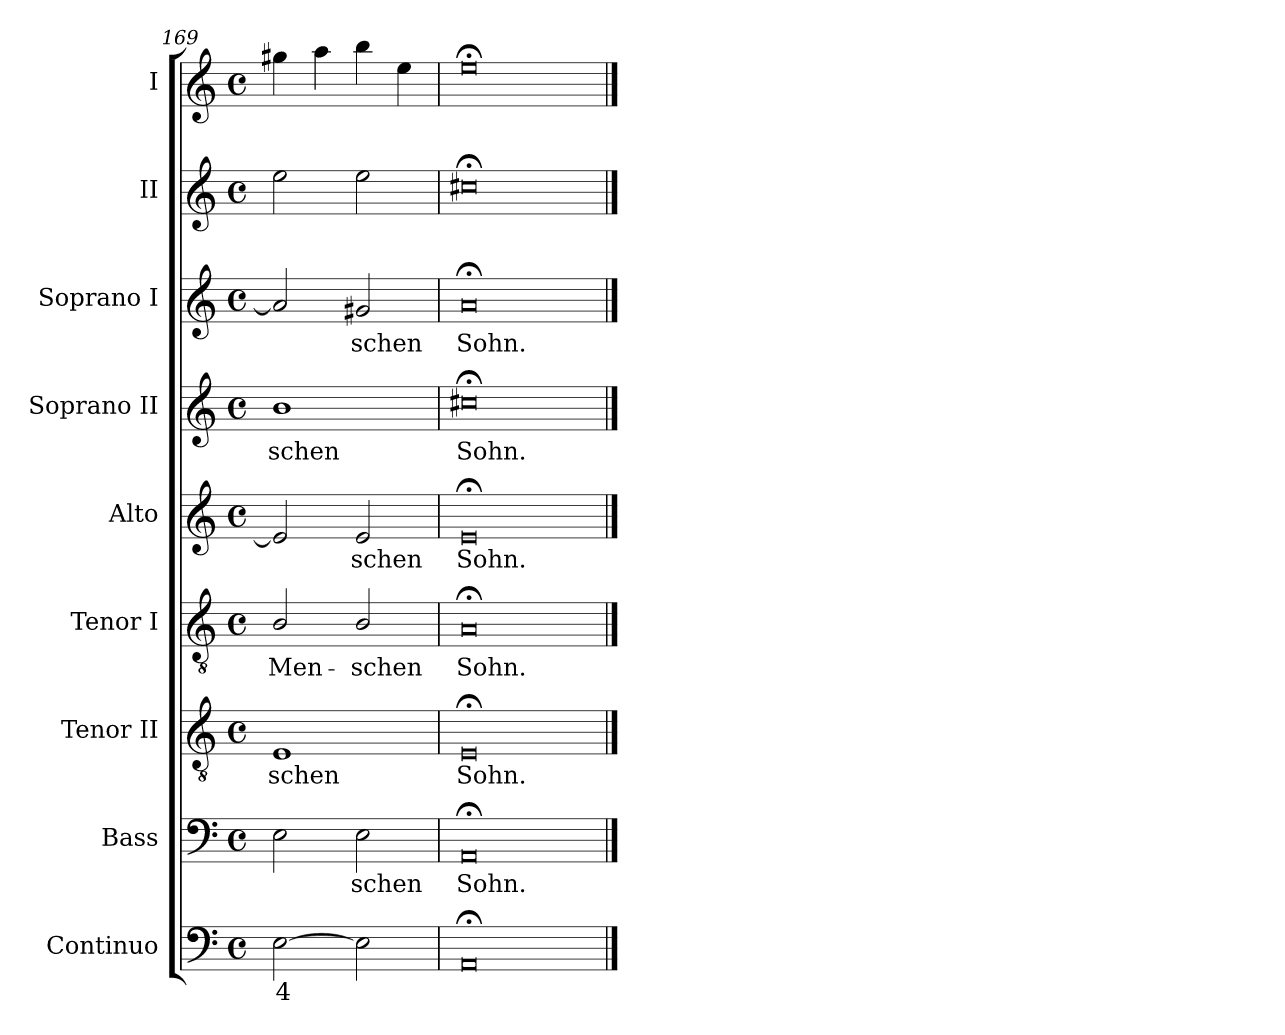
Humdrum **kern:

**kern	**text	**kern	**text	**kern	**text	**kern	**text	**kern	**text	**kern	**text	**kern	**text	**kern	**kern
*part9	*part9	*part8	*part8	*part7	*part7	*part6	*part6	*part5	*part5	*part4	*part4	*part3	*part3	*part2	*part1
*staff9	*staff9	*staff8	*staff8	*staff7	*staff7	*staff6	*staff6	*staff5	*staff5	*staff4	*staff4	*staff3	*staff3	*staff2	*staff1
*I"Continuo	*	*I"Bass	*	*I"Tenor II	*	*I"Tenor I	*	*I"Alto	*	*I"Soprano II	*	*I"Soprano I	*	*I"II	*I"I
*	*	*I'B	*	*I'T II	*	*I'T I	*	*I'A	*	*I'S II	*	*I'S I	*	*I'II	*I'I
*clefF4	*	*clefF4	*	*clefGv2	*	*clefGv2	*	*clefG2	*	*clefG2	*	*clefG2	*	*clefG2	*clefG2
*k[]	*	*k[]	*	*k[]	*	*k[]	*	*k[]	*	*k[]	*	*k[]	*	*k[]	*k[]
*C:	*	*C:	*	*C:	*	*C:	*	*C:	*	*C:	*	*C:	*	*C:	*C:
*M4/4	*	*M4/4	*	*M4/4	*	*M4/4	*	*M4/4	*	*M4/4	*	*M4/4	*	*M4/4	*M4/4
*met(c)	*	*met(c)	*	*met(c)	*	*met(c)	*	*met(c)	*	*met(c)	*	*met(c)	*	*met(c)	*met(c)
=169	=169	=169	=169	=169	=169	=169	=169	=169	=169	=169	=169	=169	=169	=169	=169
!	!LO:LY:b	!	!	!	!LO:LY:b	!	!LO:LY:b	!	!	!	!LO:LY:b	!	!	!	!
[2E	4	2E	.	1E	schen	2B/	Men-	2e]	.	1b	-schen	2a]	.	2ee	4gg#X
.	.	.	.	.	.	.	.	.	.	.	.	.	.	.	4aa
!	!	!	!LO:LY:b	!	!	!	!LO:LY:b	!	!LO:LY:b	!	!	!	!LO:LY:b	!	!
2E]	.	2E	schen	.	.	2B/	-schen	2e	schen	.	.	2g#X	schen	2ee	4bb
.	.	.	.	.	.	.	.	.	.	.	.	.	.	.	4ee
=170	=170	=170	=170	=170	=170	=170	=170	=170	=170	=170	=170	=170	=170	=170	=170
!	!	!	!LO:LY:b	!	!LO:LY:b	!	!LO:LY:b	!	!LO:LY:b	!	!LO:LY:b	!	!LO:LY:b	!	!
0AA;<	.	0AA;<	Sohn.	0E;<	Sohn.	0A;<	Sohn.	0e;<	Sohn.	0cc#X;<	Sohn.	0a;<	Sohn.	0cc#X;<	0ee;<
==	==	==	==	==	==	==	==	==	==	==	==	==	==	==	==
*-	*-	*-	*-	*-	*-	*-	*-	*-	*-	*-	*-	*-	*-	*-	*-
